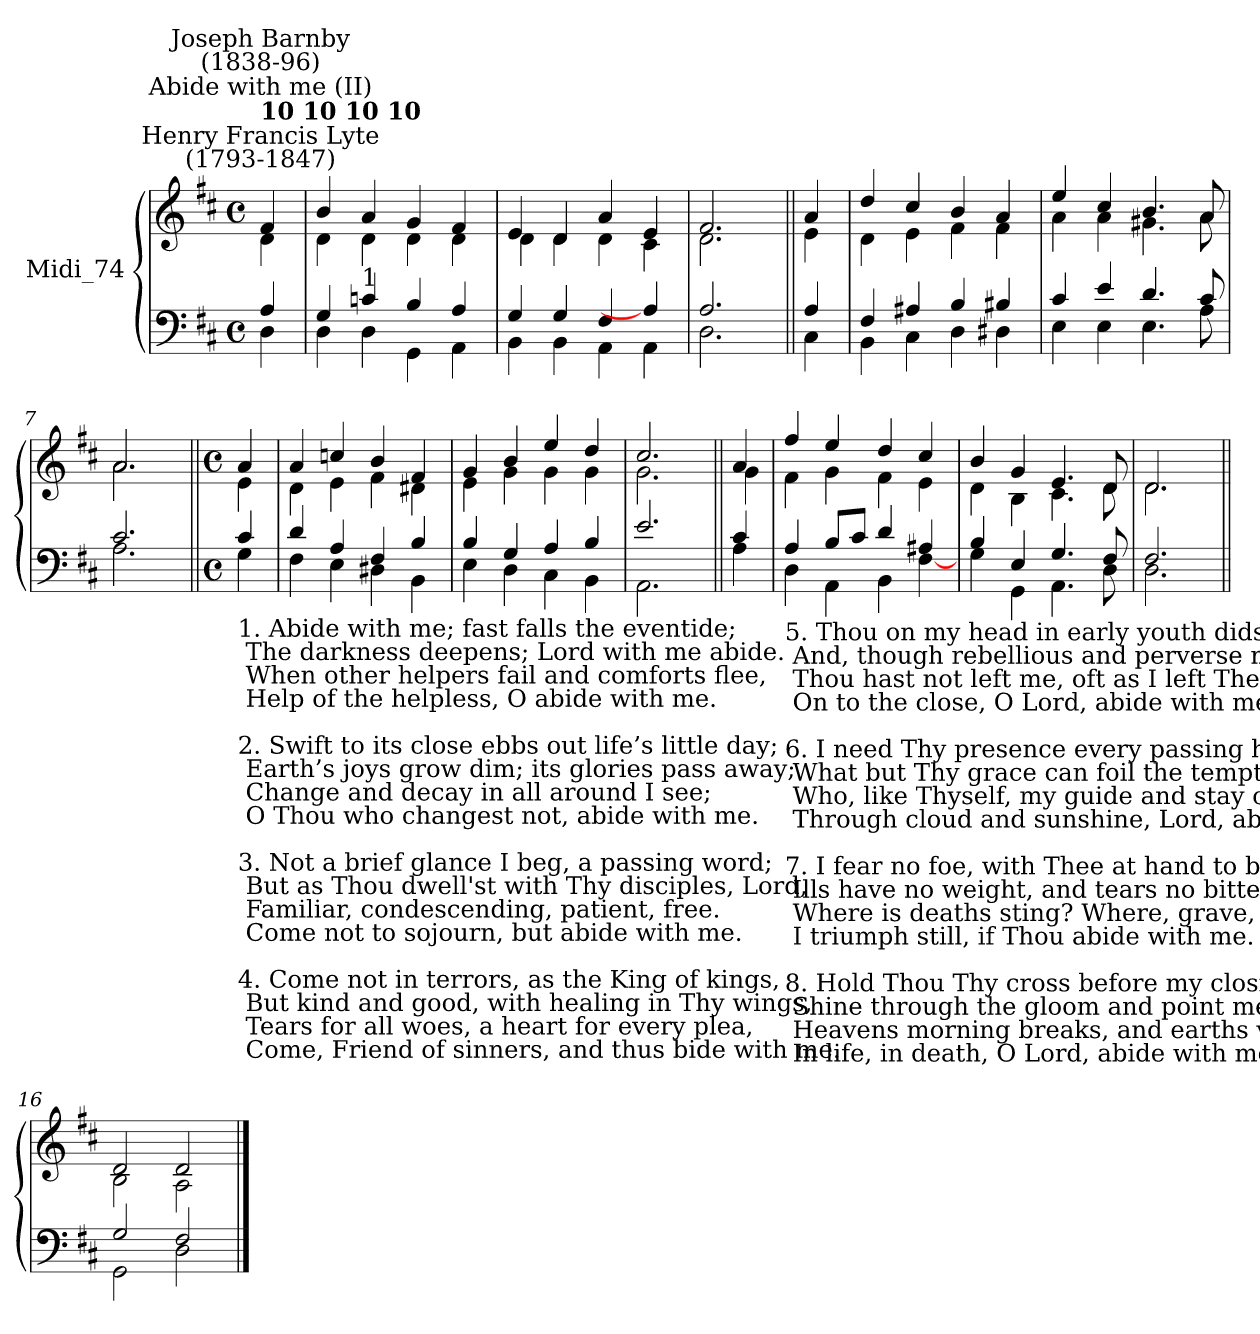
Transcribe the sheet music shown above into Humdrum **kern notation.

**kern	**kern
*part2	*part1
*staff2	*staff1
*I"Midi_74	*I"Midi_74
*clefF4	*clefG2
*k[f#c#]	*k[f#c#]
*D:	*D:
*M4/4	*M4/4
*met(c)	*met(c)
=	=
*^	*^
!	!	!LO:TX:a:cj:t=Henry Francis Lyte\n(1793-1847)	!
!	!	!LO:TX:a:B:t=10 10 10 10	!
!	!	!LO:TX:a:cj:t=Abide with me (II)	!
!	!	!LO:TX:a:cj:t=Joseph Barnby\n(1838-96)	!
4A/	4D\	4f#/	4d\
=1	=1	=1	=1
4G/	4D\	4b/	4d\
!	!	!LO:TX:b:t=1	!
4cn/	4D\	4a/	4d\
4B/	4GG\	4g/	4d\
4A/	4AA\	4f#/	4d\
=2	=2	=2	=2
4G/	4BB\	4e/	4d\
4G/	4BB\	4d/	4d\
4F#/	4AA\	4a/	4d\
4A/]	4AA\	4e/	4c#\
=3	=3	=3	=3
2.A/	2.D\	2.f#/	2.d\
=4||	=4||	=4||	=4||
4A/	4C#\	4a/	4e\
=5	=5	=5	=5
4F#/	4BB\	4dd/	4d\
4A#X/	4C#\	4cc#/	4e\
4B/	4D\	4b/	4f#\
4B#X/	4D#X\	4a/	4f#\
=6	=6	=6	=6
4c#/	4E\	4ee/	4a\
4e/	4E\	4cc#/	4a\
4.d/	4.E\	4.b/	4.g#X\
8c#/	8A\	8a/	8a\
=7	=7	=7	=7
2.c#/	2.A\	2.a/	2.a\
!!LO:LB:g=z	!!
=8||	=8||	=8||	=8||
*M4/4	*	*M4/4	*
*met(c)	*	*met(c)	*
!LO:TX:b:t=1. Abide with me; fast falls the eventide;\n The darkness deepens; Lord with me abide.\n When other helpers fail and comforts flee,\n Help of the helpless, O abide with me.\n\n2. Swift to its close ebbs out life’s little day;\n Earth’s joys grow dim; its glories pass away;\n Change and decay in all around I see;\n O Thou who changest not, abide with me.\n\n3. Not a brief glance I beg, a passing word;\n But as Thou dwell'st with Thy disciples, Lord,\n Familiar, condescending, patient, free.\n Come not to sojourn, but abide with me.\n\n4. Come not in terrors, as the King of kings,\n But kind and good, with healing in Thy wings,\n Tears for all woes, a heart for every plea,\n Come, Friend of sinners, and thus bide with me.	!	!	!
4c#/	4G\	4a/	4e\
=9	=9	=9	=9
4d/	4F#\	4a/	4d\
4A/	4E\	4ccn/	4e\
4F#/	4D#X\	4b/	4f#\
4B/	4BB\	4f#/	4d#X\
=10	=10	=10	=10
4B/	4E\	4g/	4e\
4G/	4D\	4b/	4g\
4A/	4C#\	4ee/	4g\
4B/	4BB\	4dd/	4g\
=11	=11	=11	=11
2.e/	2.AA\	2.cc#/	2.g\
=12||	=12||	=12||	=12||
4c#/	4A\	4a/	4g\
=13	=13	=13	=13
!LO:TX:b:t=5. Thou on my head in early youth didst smile;\n And, though rebellious and perverse meanwhile,\n Thou hast not left me, oft as I left Thee,\n On to the close, O Lord, abide with me.\n\n6. I need Thy presence every passing hour.\n What but Thy grace can foil the tempters power?\n Who, like Thyself, my guide and stay can be?\n Through cloud and sunshine, Lord, abide with me.\n\n7. I fear no foe, with Thee at hand to bless;\n Ills have no weight, and tears no bitterness.\n Where is deaths sting? Where, grave, thy victory?\n I triumph still, if Thou abide with me.\n\n8. Hold Thou Thy cross before my closing eyes;\n Shine through the gloom and point me to the skies.\n Heavens morning breaks, and earths vain shadows flee;\n In life, in death, O Lord, abide with me.	!	!	!
4A/	4D\	4ff#/	4f#\
8B/L	4AA\	4ee/	4g\
8c#/J	.	.	.
4d/	4BB\	4dd/	4f#\
4A#X/	[4F#\	4cc#/	4e\
=14	=14	=14	=14
4B/	4G\	4b/	4d\
4E/	4GG\	4g/	4B\
4.G/	4.AA\	4.e/	4.c#\
8F#/	8D\	8d/	8d\
=15	=15	=15	=15
2.F#/	2.D\	2.d/	2.d\
=16||	=16||	=16||	=16||
2G/	2GG\	2d/	2B\
2F#/	2D\	2d/	2A\
*v	*v	*	*
*	*v	*v
==	==
*-	*-
